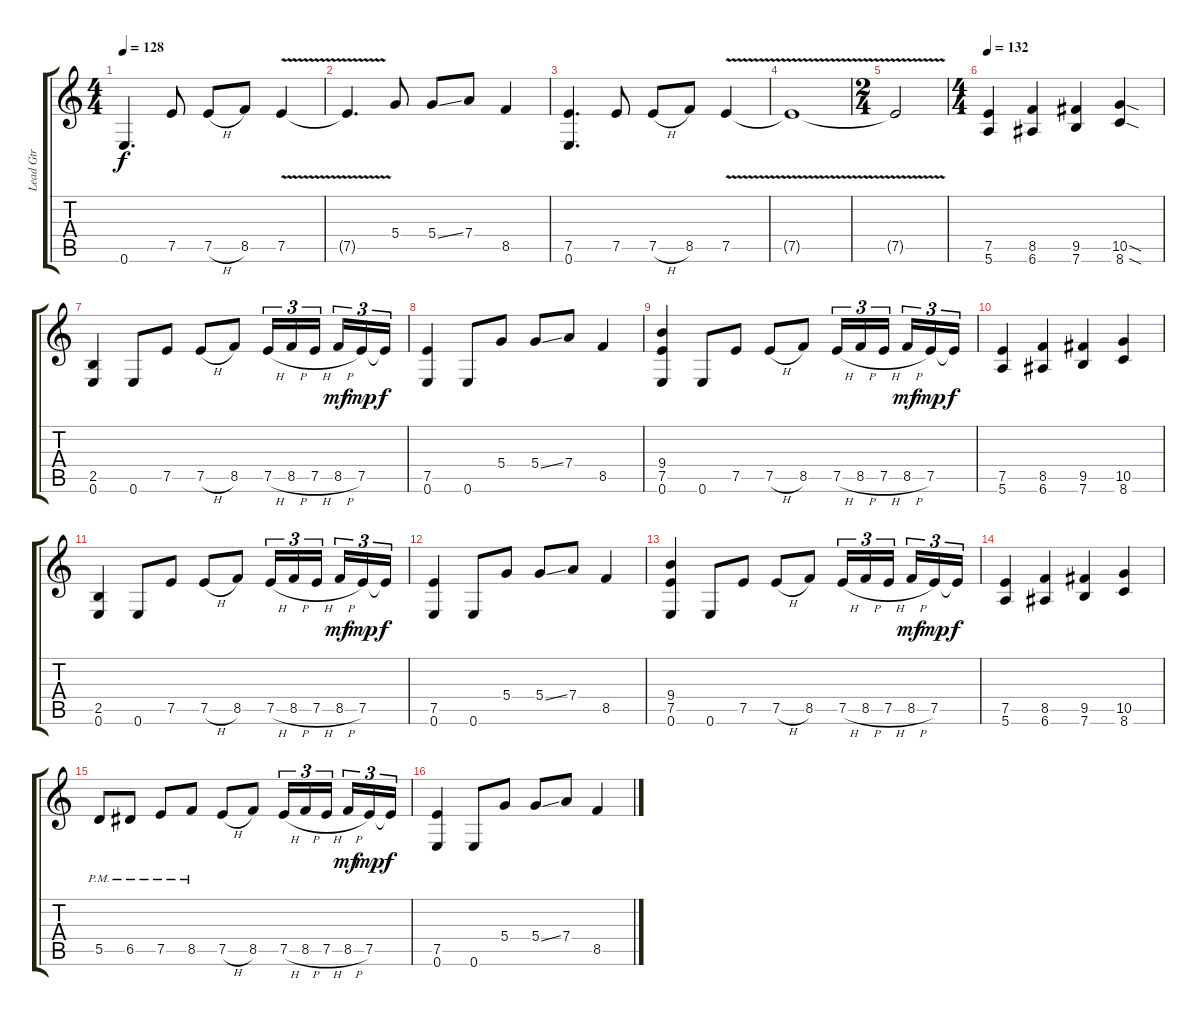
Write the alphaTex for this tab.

\track ("Lead Gtr" "Lead Gtr") {instrument distortionguitar}
\staff {score tabs}
\tuning (E4 B3 G3 D3 A2 E2) {hide}
\ts (4 4)
\tempo 128
\clef g2
\ks c
0.6.4{d dy f} 7.5.8 7.5{h}.8 8.5.8 7.5{v}.4 |
7.5{v t}.4{d} 5.4.8 5.4{ss}.8 7.4.8 8.5.4 |
(7.5 0.6).4{d} 7.5.8 7.5{h}.8 8.5.8 7.5{v}.4 |
7.5{v t}.1 |
\ts (2 4)
7.5{v t}.2 |
\ts (4 4)
\tempo 132
(7.5 5.6).4 (8.5 6.6).4 (9.5 7.6).4 (10.5{sod} 8.6{sod}).4 |
(2.5 0.6).4 0.6.8 7.5.8 7.5{h}.8 8.5.8 7.5{h}.16{tu (3 2)} 8.5{h}.16{tu (3 2)} 7.5{h}.16{tu (3 2)} 8.5{h}.16{tu (3 2) dy mf} 7.5.16{tu (3 2) dy mp} 7.5{t}.16{tu (3 2) dy f} |
(7.5 0.6).4 0.6.8 5.4.8 5.4{ss}.8 7.4.8 8.5.4 |
(9.4 7.5 0.6).4 0.6.8 7.5.8 7.5{h}.8 8.5.8 7.5{h}.16{tu (3 2)} 8.5{h}.16{tu (3 2)} 7.5{h}.16{tu (3 2)} 8.5{h}.16{tu (3 2) dy mf} 7.5.16{tu (3 2) dy mp} 7.5{t}.16{tu (3 2) dy f} |
(7.5 5.6).4 (8.5 6.6).4 (9.5 7.6).4 (10.5 8.6).4 |
(2.5 0.6).4 0.6.8 7.5.8 7.5{h}.8 8.5.8 7.5{h}.16{tu (3 2)} 8.5{h}.16{tu (3 2)} 7.5{h}.16{tu (3 2)} 8.5{h}.16{tu (3 2) dy mf} 7.5.16{tu (3 2) dy mp} 7.5{t}.16{tu (3 2) dy f} |
(7.5 0.6).4 0.6.8 5.4.8 5.4{ss}.8 7.4.8 8.5.4 |
(9.4 7.5 0.6).4 0.6.8 7.5.8 7.5{h}.8 8.5.8 7.5{h}.16{tu (3 2)} 8.5{h}.16{tu (3 2)} 7.5{h}.16{tu (3 2)} 8.5{h}.16{tu (3 2) dy mf} 7.5.16{tu (3 2) dy mp} 7.5{t}.16{tu (3 2) dy f} |
(7.5 5.6).4 (8.5 6.6).4 (9.5 7.6).4 (10.5 8.6).4 |
5.5{pm}.8 6.5{pm}.8 7.5{pm}.8 8.5{pm}.8 7.5{h}.8 8.5.8 7.5{h}.16{tu (3 2)} 8.5{h}.16{tu (3 2)} 7.5{h}.16{tu (3 2)} 8.5{h}.16{tu (3 2) dy mf} 7.5.16{tu (3 2) dy mp} 7.5{t}.16{tu (3 2) dy f} |
(7.5 0.6).4 0.6.8 5.4.8 5.4{ss}.8 7.4.8 8.5.4
